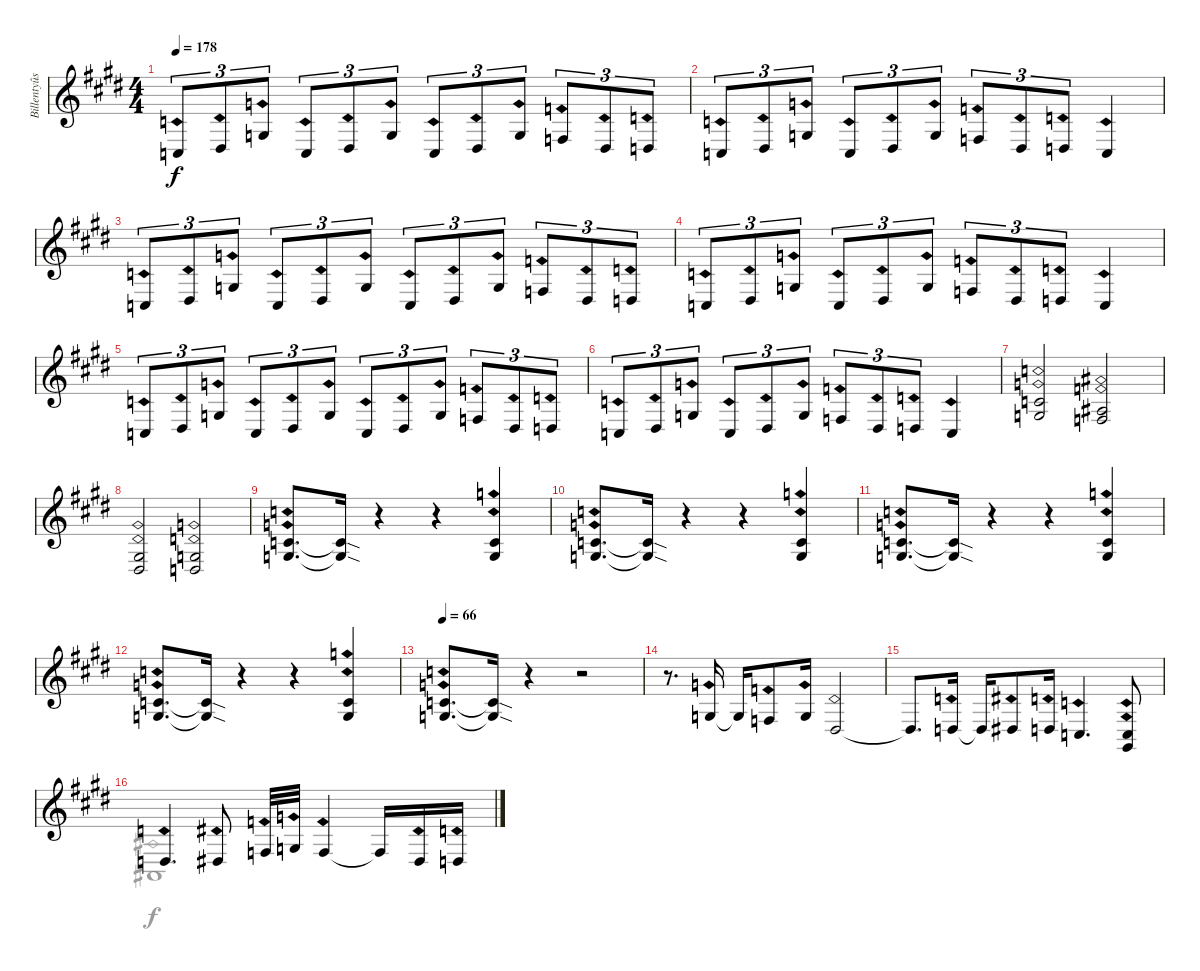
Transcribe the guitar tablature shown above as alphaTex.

\track ("Billentyûs 1 (David Rosenthal)" "Billentyûs") {instrument percussiveorgan}
\staff {score}
\tuning (E4 B3 G3 D3 A2 E2 B1) {hide}
\voice
\ts (4 4)
\tempo 178
\clef g2
\ks e
3.5{ph 12}.8{tu (3 2) dy f} 1.4{ph 12}.8{tu (3 2)} 0.3{ph 12}.8{tu (3 2)} 3.5{ph 12}.8{tu (3 2)} 1.4{ph 12}.8{tu (3 2)} 0.3{ph 12}.8{tu (3 2)} 3.5{ph 12}.8{tu (3 2)} 1.4{ph 12}.8{tu (3 2)} 0.3{ph 12}.8{tu (3 2)} 3.4{ph 12}.8{tu (3 2)} 1.4{ph 12}.8{tu (3 2)} 0.4{ph 12}.8{tu (3 2)} |
3.5{ph 12}.8{tu (3 2)} 1.4{ph 12}.8{tu (3 2)} 0.3{ph 12}.8{tu (3 2)} 3.5{ph 12}.8{tu (3 2)} 1.4{ph 12}.8{tu (3 2)} 0.3{ph 12}.8{tu (3 2)} 3.4{ph 12}.8{tu (3 2)} 1.4{ph 12}.8{tu (3 2)} 0.4{ph 12}.8{tu (3 2)} 3.5{ph 12}.4 |
3.5{ph 12}.8{tu (3 2)} 1.4{ph 12}.8{tu (3 2)} 0.3{ph 12}.8{tu (3 2)} 3.5{ph 12}.8{tu (3 2)} 1.4{ph 12}.8{tu (3 2)} 0.3{ph 12}.8{tu (3 2)} 3.5{ph 12}.8{tu (3 2)} 1.4{ph 12}.8{tu (3 2)} 0.3{ph 12}.8{tu (3 2)} 3.4{ph 12}.8{tu (3 2)} 1.4{ph 12}.8{tu (3 2)} 0.4{ph 12}.8{tu (3 2)} |
3.5{ph 12}.8{tu (3 2)} 1.4{ph 12}.8{tu (3 2)} 0.3{ph 12}.8{tu (3 2)} 3.5{ph 12}.8{tu (3 2)} 1.4{ph 12}.8{tu (3 2)} 0.3{ph 12}.8{tu (3 2)} 3.4{ph 12}.8{tu (3 2)} 1.4{ph 12}.8{tu (3 2)} 0.4{ph 12}.8{tu (3 2)} 3.5{ph 12}.4 |
3.5{ph 12}.8{tu (3 2)} 1.4{ph 12}.8{tu (3 2)} 0.3{ph 12}.8{tu (3 2)} 3.5{ph 12}.8{tu (3 2)} 1.4{ph 12}.8{tu (3 2)} 0.3{ph 12}.8{tu (3 2)} 3.5{ph 12}.8{tu (3 2)} 1.4{ph 12}.8{tu (3 2)} 0.3{ph 12}.8{tu (3 2)} 3.4{ph 12}.8{tu (3 2)} 1.4{ph 12}.8{tu (3 2)} 0.4{ph 12}.8{tu (3 2)} |
3.5{ph 12}.8{tu (3 2)} 1.4{ph 12}.8{tu (3 2)} 0.3{ph 12}.8{tu (3 2)} 3.5{ph 12}.8{tu (3 2)} 1.4{ph 12}.8{tu (3 2)} 0.3{ph 12}.8{tu (3 2)} 3.4{ph 12}.8{tu (3 2)} 1.4{ph 12}.8{tu (3 2)} 0.4{ph 12}.8{tu (3 2)} 3.5{ph 12}.4 |
(1.2{ph 12} 0.3{ph 12}).2 (3.3{ph 12} 3.4{ph 12}).2 |
(1.3{ph 12} 1.4{ph 12}).2 (0.3{ph 12} 0.4{ph 12}).2 |
(1.2{ph 12} 0.3{ph 12}).8{d} (1.2{sod t} 0.3{sod t}).16 r.4 r.4 (1.2{ph 12} 0.3{ah 5}).4 |
(1.2{ph 12} 0.3{ph 12}).8{d} (1.2{sod t} 0.3{sod t}).16 r.4 r.4 (1.2{ph 12} 0.3{ah 5}).4 |
(1.2{ph 12} 0.3{ph 12}).8{d} (1.2{sod t} 0.3{sod t}).16 r.4 r.4 (1.2{ph 12} 0.3{ah 5}).4 |
(1.2{ph 12} 0.3{ph 12}).8{d} (1.2{sod t} 0.3{sod t}).16 r.4 r.4 (1.2{ph 12} 0.3{ah 5}).4 |
\tempo 66
(1.2{ph 12} 0.3{ph 12}).8{d} (1.2{sod t} 0.3{sod t}).16 r.4 r.2 |
r.8{d instrument percussiveorgan} 0.3{ph 12}.16 0.3{t}.16 3.4{ph 12}.8 0.3{ph 12}.16 1.4{ph 12}.2 |
1.4{t}.8{d} 0.4{ph 12}.16 0.4{t}.16 1.4{ph 12}.8 0.4{ph 12}.16 3.5{ph 12}.4{d} (3.5{ph 12} 4.6{ph 12}).8 |
0.4{ph 12}.4{d} 1.4{ph 12}.8 3.4{ph 12}.32 0.3{ph 12}.32 3.4{ph 12}.4 3.4{t}.16 1.4{ph 12}.16 0.4{ph 12}.16
\voice
\clef g2
\ottava regular
\simile none
\ks e
|
|
|
|
|
|
|
|
|
|
|
|
|
|
|
1.5{ph 12}.1
